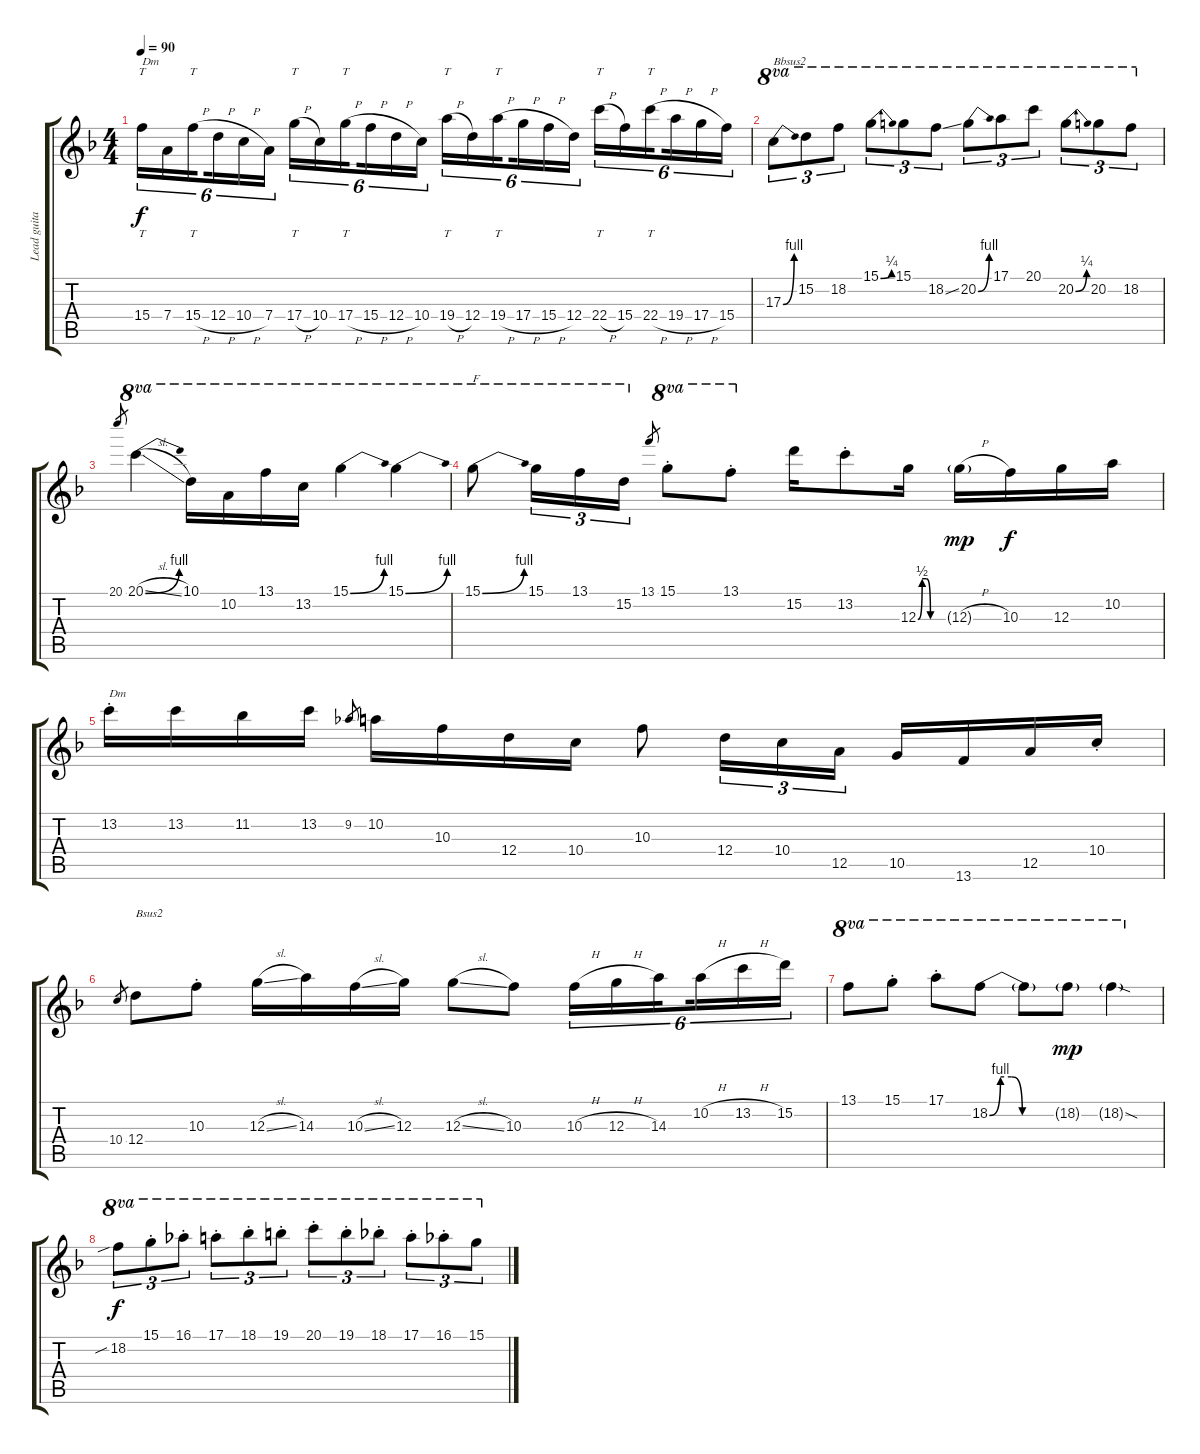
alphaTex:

\track ("Lead guitar 1" "Lead guita") {instrument distortionguitar}
\staff {score tabs}
\tuning (E4 B3 G3 D3 A2 E2) {hide}
\ts (4 4)
\tempo 90
\clef g2
\ks f
15.4.16{tt tu (6 4) txt "Dm" dy f} 7.4.16{tu (6 4)} 15.4{h}.16{tt tu (6 4) beam splitsecondary} 12.4{h}.16{tu (6 4)} 10.4{h}.16{tu (6 4)} 7.4.16{tu (6 4)} 17.4{h}.16{tt tu (6 4)} 10.4.16{tu (6 4)} 17.4{h}.16{tt tu (6 4) beam splitsecondary} 15.4{h}.16{tu (6 4)} 12.4{h}.16{tu (6 4)} 10.4.16{tu (6 4)} 19.4{h}.16{tt tu (6 4)} 12.4.16{tu (6 4)} 19.4{h}.16{tt tu (6 4) beam splitsecondary} 17.4{h}.16{tu (6 4)} 15.4{h}.16{tu (6 4)} 12.4.16{tu (6 4)} 22.4{h}.16{tt tu (6 4)} 15.4.16{tu (6 4)} 22.4{h}.16{tt tu (6 4) beam splitsecondary} 19.4{h}.16{tu (6 4)} 17.4{h}.16{tu (6 4)} 15.4.16{tu (6 4)} |
17.3{be (bend 0 0 60 4)}.8{tu (3 2) ot 8va txt "Bbsus2"} 15.2.8{tu (3 2) ot 8va} 18.2.8{tu (3 2) ot 8va} 15.1{be (bend 0 0 60 1)}.8{tu (3 2) ot 8va} 15.1.8{tu (3 2) ot 8va} 18.2{ss}.8{tu (3 2) ot 8va} 20.2{be (bend 0 0 60 4)}.8{tu (3 2) ot 8va} 17.1.8{tu (3 2) ot 8va} 20.1.8{tu (3 2) ot 8va} 20.2{be (bend 0 0 60 1)}.8{tu (3 2) ot 8va} 20.2.8{tu (3 2) ot 8va} 18.2.8{tu (3 2) ot 8va} |
20.1.8{gr} 20.1{be (bend 0 0 60 4) sl}.4{ot 8va} 10.1.16{ot 8va} 10.2.16{ot 8va} 13.1.16{ot 8va} 13.2.16{ot 8va} 15.1{be (bend 0 0 60 4)}.4{ot 8va} 15.1{be (bend 0 0 60 4)}.4{ot 8va} |
15.1{be (bend 0 0 60 4)}.8{ot 8va txt "F"} 15.1.16{tu (3 2) ot 8va} 13.1.16{tu (3 2) ot 8va} 15.2.16{tu (3 2) ot 8va} 13.1.8{gr} 15.1{st}.8{ot 8va} 13.1{st}.8{ot 8va} 15.2.16 13.2{st}.8 12.3{be (custom 0 0 10 2 20 2 30 0 60 0)}.16 12.3{h g}.16{dy mp} 10.3.16{dy f} 12.3.16 10.2.16 |
13.2{st}.16{txt "Dm"} 13.2.16 11.2.16 13.2.16 9.2.8{gr} 10.2.16 10.3.16 12.4.16 10.4.16 10.3.8 12.4.16{tu (3 2)} 10.4.16{tu (3 2)} 12.5.16{tu (3 2)} 10.5.16 13.6.16 12.5.16 10.4{st}.16 |
10.4.8{gr} 12.4.8{txt "Bsus2"} 10.3{st}.8 12.3{sl}.16 14.3.16 10.3{sl}.16 12.3.16 12.3{sl}.8 10.3.8 10.3{h}.16{tu (6 4)} 12.3{h}.16{tu (6 4)} 14.3.16{tu (6 4) beam splitsecondary} 10.2{h}.16{tu (6 4)} 13.2{h}.16{tu (6 4)} 15.2.16{tu (6 4)} |
13.1.8{ot 8va} 15.1{st}.8{ot 8va} 17.1{st}.8{ot 8va} 18.2{be (custom 0 0 10 4 20 4 30 0 60 0)}.8{ot 8va} 18.2{t}.8{ot 8va} 18.2{g}.8{ot 8va dy mp} 18.2{sod g}.4{ot 8va} |
18.2{sib}.8{tu (3 2) ot 8va dy f} 15.1{st}.8{tu (3 2) ot 8va} 16.1{st}.8{tu (3 2) ot 8va} 17.1{st}.8{tu (3 2) ot 8va} 18.1{st}.8{tu (3 2) ot 8va} 19.1{st}.8{tu (3 2) ot 8va} 20.1{st}.8{tu (3 2) ot 8va} 19.1{st}.8{tu (3 2) ot 8va} 18.1{st}.8{tu (3 2) ot 8va} 17.1{st}.8{tu (3 2) ot 8va} 16.1{st}.8{tu (3 2) ot 8va} 15.1.8{tu (3 2) ot 8va}
